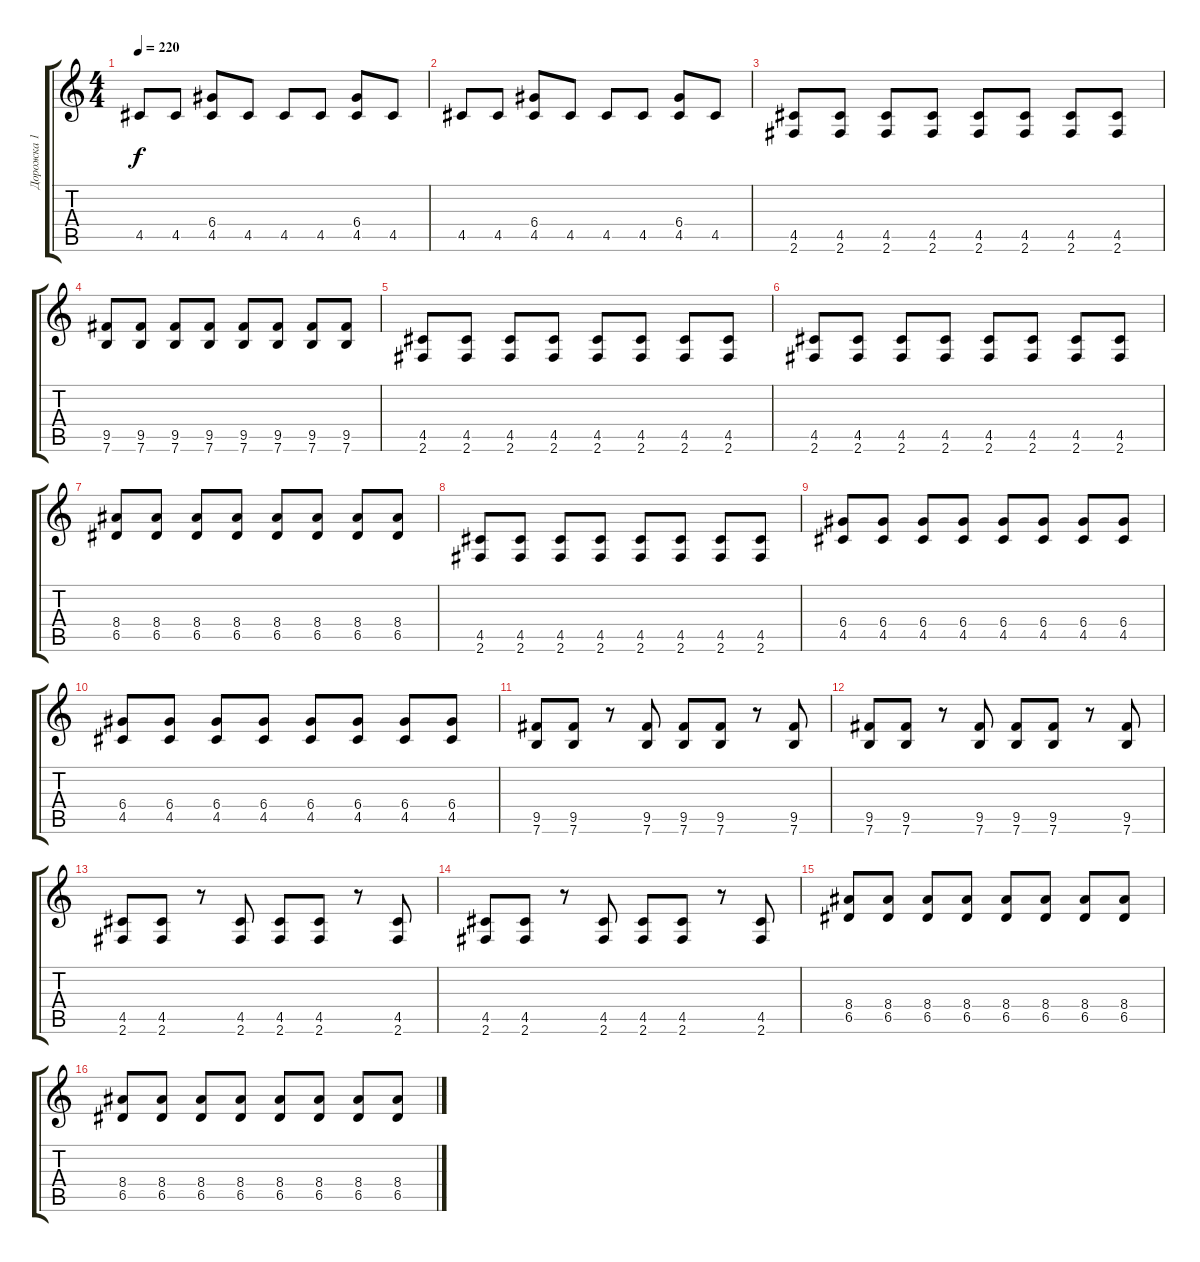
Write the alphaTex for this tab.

\track ("Дорожка 1" "Дорожка 1") {instrument overdrivenguitar}
\staff {score tabs}
\tuning (E4 B3 G3 D3 A2 E2) {hide}
\ts (4 4)
\tempo 220
\clef g2
\ks c
4.5.8{dy f} 4.5.8 (6.4 4.5).8 4.5.8 4.5.8 4.5.8 (6.4 4.5).8 4.5.8 |
4.5.8 4.5.8 (6.4 4.5).8 4.5.8 4.5.8 4.5.8 (6.4 4.5).8 4.5.8 |
(4.5 2.6).8 (4.5 2.6).8 (4.5 2.6).8 (4.5 2.6).8 (4.5 2.6).8 (4.5 2.6).8 (4.5 2.6).8 (4.5 2.6).8 |
(9.5 7.6).8 (9.5 7.6).8 (9.5 7.6).8 (9.5 7.6).8 (9.5 7.6).8 (9.5 7.6).8 (9.5 7.6).8 (9.5 7.6).8 |
(4.5 2.6).8 (4.5 2.6).8 (4.5 2.6).8 (4.5 2.6).8 (4.5 2.6).8 (4.5 2.6).8 (4.5 2.6).8 (4.5 2.6).8 |
(4.5 2.6).8 (4.5 2.6).8 (4.5 2.6).8 (4.5 2.6).8 (4.5 2.6).8 (4.5 2.6).8 (4.5 2.6).8 (4.5 2.6).8 |
(8.4 6.5).8 (8.4 6.5).8 (8.4 6.5).8 (8.4 6.5).8 (8.4 6.5).8 (8.4 6.5).8 (8.4 6.5).8 (8.4 6.5).8 |
(4.5 2.6).8 (4.5 2.6).8 (4.5 2.6).8 (4.5 2.6).8 (4.5 2.6).8 (4.5 2.6).8 (4.5 2.6).8 (4.5 2.6).8 |
(6.4 4.5).8 (6.4 4.5).8 (6.4 4.5).8 (6.4 4.5).8 (6.4 4.5).8 (6.4 4.5).8 (6.4 4.5).8 (6.4 4.5).8 |
(6.4 4.5).8 (6.4 4.5).8 (6.4 4.5).8 (6.4 4.5).8 (6.4 4.5).8 (6.4 4.5).8 (6.4 4.5).8 (6.4 4.5).8 |
(9.5 7.6).8 (9.5 7.6).8 r.8 (9.5 7.6).8 (9.5 7.6).8 (9.5 7.6).8 r.8 (9.5 7.6).8 |
(9.5 7.6).8 (9.5 7.6).8 r.8 (9.5 7.6).8 (9.5 7.6).8 (9.5 7.6).8 r.8 (9.5 7.6).8 |
(4.5 2.6).8 (4.5 2.6).8 r.8 (4.5 2.6).8 (4.5 2.6).8 (4.5 2.6).8 r.8 (4.5 2.6).8 |
(4.5 2.6).8 (4.5 2.6).8 r.8 (4.5 2.6).8 (4.5 2.6).8 (4.5 2.6).8 r.8 (4.5 2.6).8 |
(8.4 6.5).8 (8.4 6.5).8 (8.4 6.5).8 (8.4 6.5).8 (8.4 6.5).8 (8.4 6.5).8 (8.4 6.5).8 (8.4 6.5).8 |
(8.4 6.5).8 (8.4 6.5).8 (8.4 6.5).8 (8.4 6.5).8 (8.4 6.5).8 (8.4 6.5).8 (8.4 6.5).8 (8.4 6.5).8
